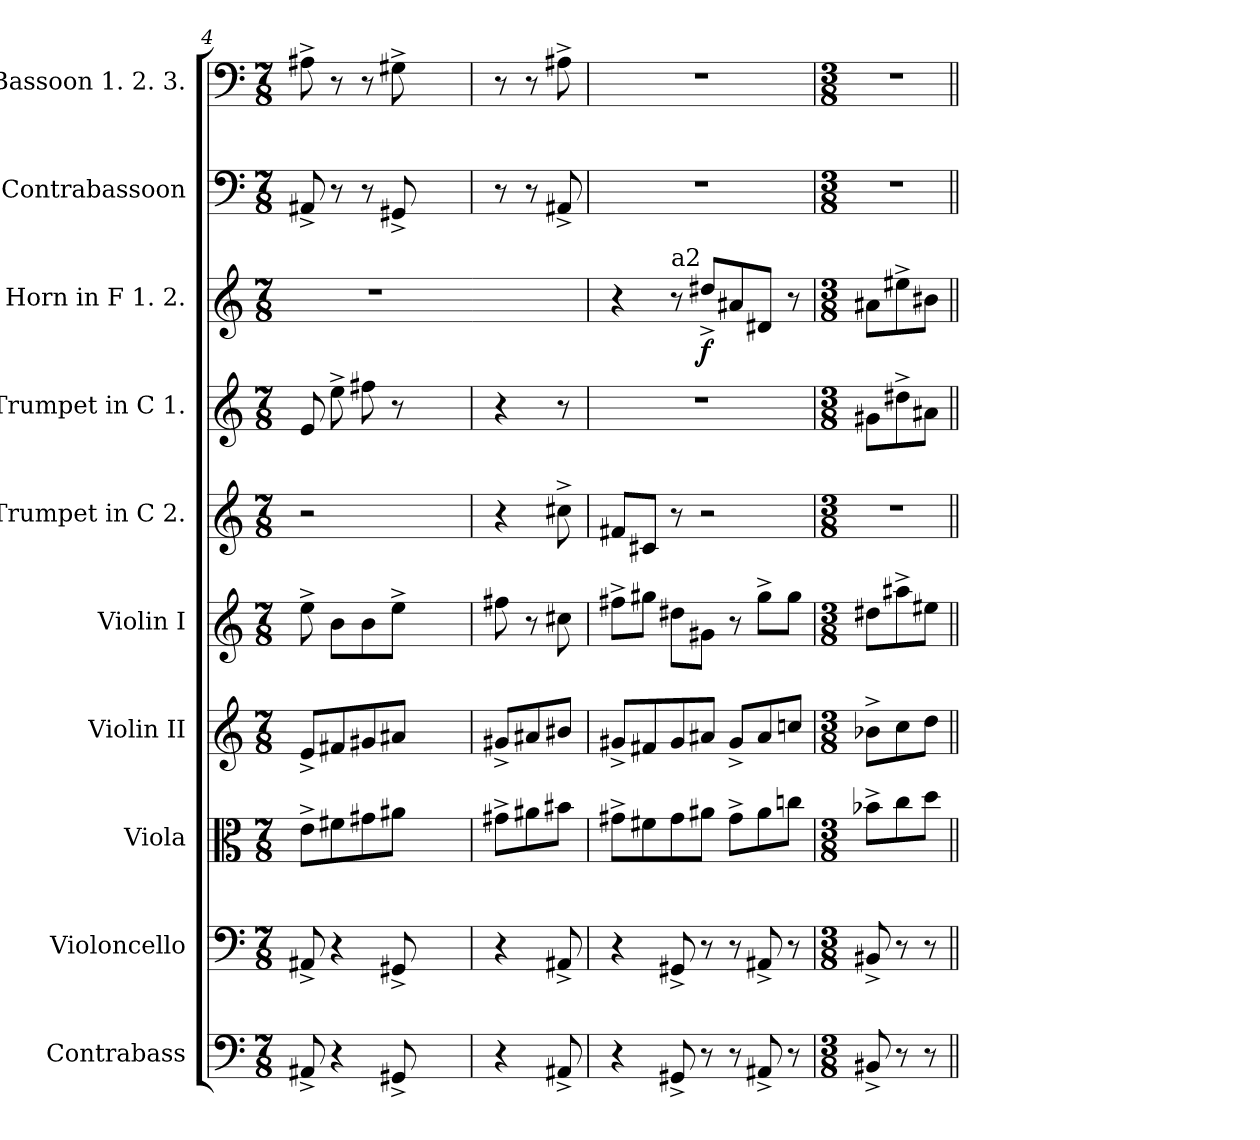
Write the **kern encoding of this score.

**kern	**kern	**kern	**kern	**kern	**kern	**kern	**kern	**dynam	**kern	**kern
*part10	*part9	*part8	*part7	*part6	*part5	*part4	*part3	*part3	*part2	*part1
*staff10	*staff9	*staff8	*staff7	*staff6	*staff5	*staff4	*staff3	*staff3	*staff2	*staff1
*I"Contrabass	*I"Violoncello	*I"Viola	*I"Violin II	*I"Violin I	*I"Trumpet in C 2.	*I"Trumpet in C 1.	*I"Horn in F 1. 2.	*	*I"Contrabassoon	*I"Bassoon 1. 2. 3.
*I'Cb.	*I'Vc.	*I'Vla.	*I'Vln. II	*I'Vln. I	*	*	*I'Hn.	*	*I'Cbsn.	*I'Bsn.
*clefF4	*clefF4	*clefC3	*clefG2	*clefG2	*clefG2	*clefG2	*clefG2	*	*clefF4	*clefF4
*ITrd7c12	*	*	*	*	*	*	*ITrd4c7	*	*ITrd7c12	*
*k[]	*k[]	*k[]	*k[]	*k[]	*k[]	*k[]	*k[b-]	*	*k[]	*k[]
*M7/8	*M7/8	*M7/8	*M7/8	*M7/8	*M7/8	*M7/8	*M7/8	*	*M7/8	*M7/8
=4	=4	=4	=4	=4	=4	=4	=4	=4	=4	=4
8AAA#X^	8AA#X^	8e^L	8e^L	8ee^	2r	8e	8%7r	.	8AAA#X^	8A#X^
4r	4r	8f#X	8f#X	8b\L	.	8ee^	.	.	8r	8r
.	.	8g#X	8g#X	8b\	.	8ff#X	.	.	8r	8r
8GGG#X^	8GG#X^	8a#XJ	8a#XJ	8ee^\J	.	8r	.	.	8GGG#X^	8G#X^
4.ryy	4.ryy	4.ryy	4.ryy	4.ryy	4.ryy	4.ryy	.	.	4.ryy	4.ryy
=	=	=	=	=	=	=	=-	=	=	=
4r	4r	8g#X^L	8g#X^L	8ff#X	4r	4r	4.ryy	.	8r	8r
.	.	8a#X	8a#X	8r	.	.	.	.	8r	8r
8AAA#X^	8AA#X^	8b#XJ	8b#XJ	8cc#X	8cc#X^>	8r	.	.	8AAA#X^	8A#X^
=5	=5	=5	=5	=5	=5	=5	=5	=5	=5	=5
4r	4r	8g#X^L	8g#X^L	8ff#X^\L	8f#X/L	8%7r	4r	.	8%7r	8%7r
.	.	8f#X	8f#X	8gg#X\J	8c#X/J	.	.	.	.	.
8GGG#X^	8GG#X^	8g#	8g#	8dd#X\L	8r	.	8r	.	.	.
!	!	!	!	!	!	!	!LO:TX:a:rj:t=a2	!	!	!
8r	8r	8a#XJ	8a#XJ	8g#X\J	2r	.	8g#X^>L	f	.	.
8r	8r	8g#^L	8g#^L	8r	.	.	8d#X	.	.	.
8AAA#X^	8AA#X^	8a#	8a#	8gg#^\L	.	.	8G#XJ	.	.	.
8r	8r	8ccnJ	8ccnJ	8gg#\J	.	.	8r	.	.	.
=6	=6	=6	=6	=6	=6	=6	=6	=6	=6	=6
*M3/8	*M3/8	*M3/8	*M3/8	*M3/8	*M3/8	*M3/8	*M3/8	*	*M3/8	*M3/8
8BBB#X^	8BB#X^	8b-X^L	8b-X^L	8dd#X\L	8%3r	8g#XL	8d#XL	.	8%3r	8%3r
8r	8r	8cc	8cc	8aa#X^\	.	8dd#X^	8a#X^	.	.	.
8r	8r	8ddJ	8ddJ	8ee#X\J	.	8a#XJ	8e#XJ	.	.	.
=||	=||	=||	=||	=||	=||	=||	=||	=||	=||	=||
*-	*-	*-	*-	*-	*-	*-	*-	*-	*-	*-
